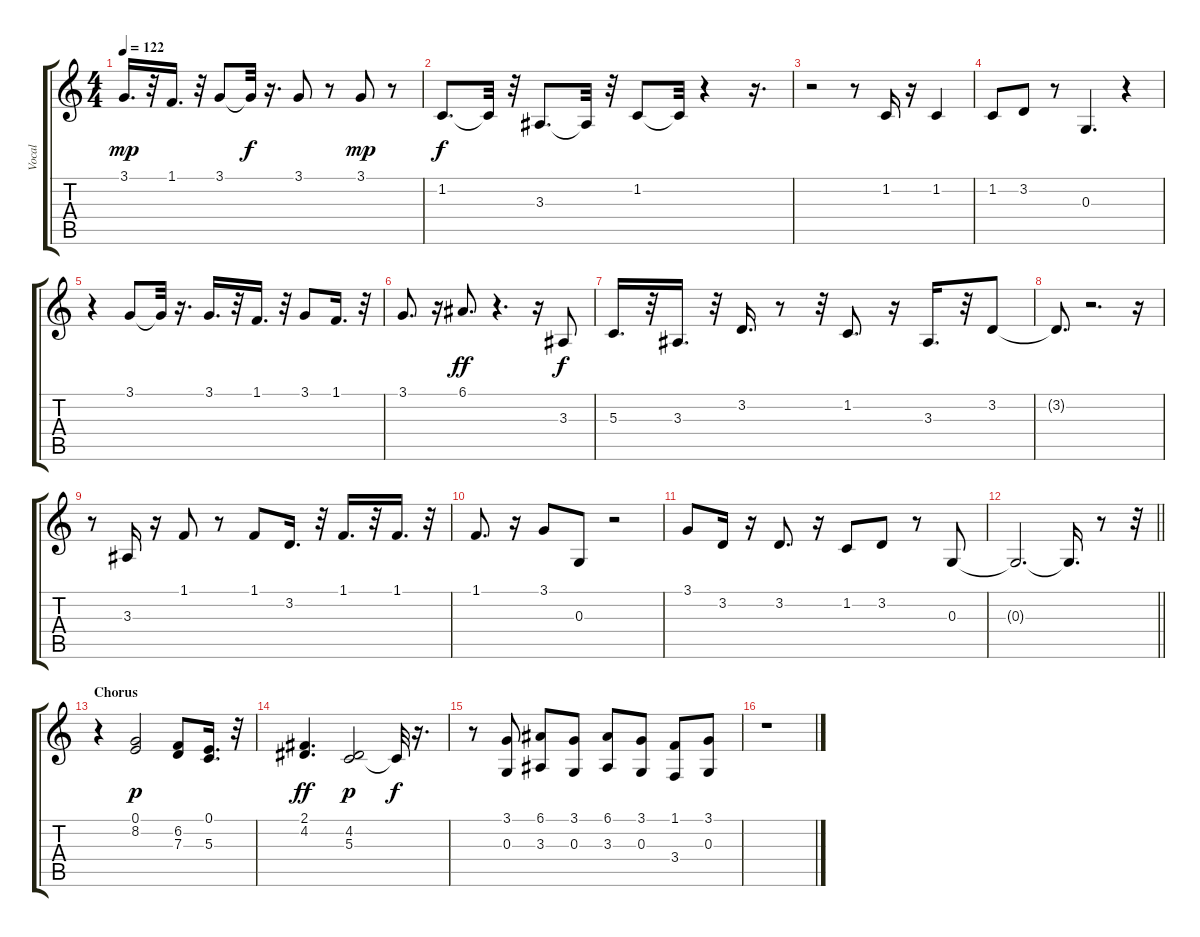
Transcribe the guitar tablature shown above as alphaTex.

\track ("Vocal" "Vocal") {instrument flute}
\staff {score tabs}
\tuning (E4 B3 G3 D3 A2 E2) {hide}
\ts (4 4)
\tempo 122
\clef g2
\ks c
3.1.16{d dy mp} r.32 1.1.16{d} r.32 3.1.8 3.1{t}.32{dy f} r.16{d} 3.1.8 r.8 3.1.8{dy mp} r.8 |
1.2.8{d dy f} 1.2{t}.32 r.32 3.3.8{d} 3.3{t}.32 r.32 1.2.8 1.2{t}.32 r.4 r.16{d} |
r.2 r.8 1.2.16 r.16 1.2.4 |
1.2.8 3.2.8 r.8 0.3.4{d} r.4 |
r.4 3.1.8 3.1{t}.32 r.16{d} 3.1.16{d} r.32 1.1.16{d} r.32 3.1.8 1.1.16{d} r.32 |
3.1.8{d} r.16 6.1.8{d dy ff} r.4{d} r.16 3.3.8{dy f} |
5.3.16{d} r.32 3.3.16{d} r.32 3.2.16{d} r.8 r.32 1.2.8{d} r.16 3.3.16{d} r.32 3.2.8 |
3.2{t}.8{d} r.2{d} r.16 |
r.8 3.3.16 r.16 1.1.8 r.8 1.1.8 3.2.16{d} r.32 1.1.16{d} r.32 1.1.16{d} r.32 |
1.1.8{d} r.16 3.1.8 0.3.8 r.2 |
3.1.8 3.2.16 r.16 3.2.8{d} r.16 1.2.8 3.2.8 r.8 0.3.8 |
\barLineRight lightlight
0.3{t}.2{d} 0.3{t}.16{d} r.8 r.32 |
\section ("" "Chorus")
r.4 (0.1 8.2).2{dy p} (6.2 7.3).8 (0.1 5.3).16{d} r.32 |
(2.1 4.2).4{d dy ff} (4.2 5.3).2{dy p} 5.3{t}.32{dy f} r.16{d} |
r.8 (3.1 0.3).8 (6.1 3.3).8 (3.1 0.3).8 (6.1 3.3).8 (3.1 0.3).8 (1.1 3.4).8 (3.1 0.3).8 |
r.1
